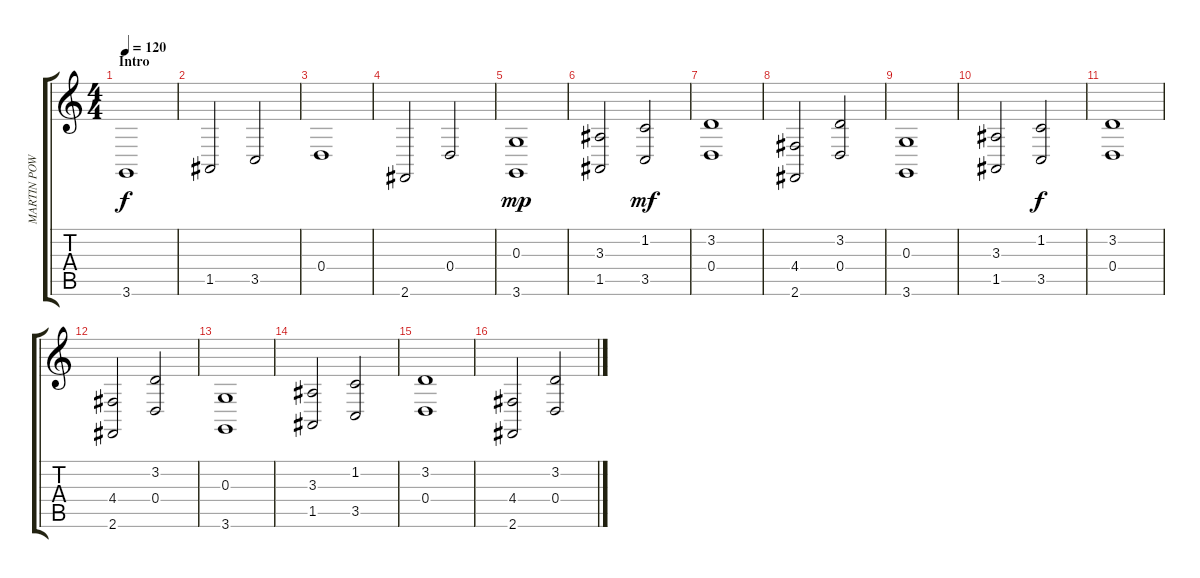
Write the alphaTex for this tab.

\track ("MARTIN POWELL" "MARTIN POW") {instrument stringensemble1}
\staff {score tabs}
\tuning (E4 B3 G3 D3 A2 E2) {hide}
\ts (4 4)
\section ("" "Intro")
\tempo 120
\clef g2
\ks c
3.6.1{dy f instrument stringensemble1} |
1.5.2 3.5.2 |
0.4.1 |
2.6.2 0.4.2 |
(0.3 3.6).1{dy mp} |
(3.3 1.5).2 (1.2 3.5).2{dy mf} |
(3.2 0.4).1 |
(4.4 2.6).2 (3.2 0.4).2 |
(0.3 3.6).1 |
(3.3 1.5).2 (1.2 3.5).2{dy f} |
(3.2 0.4).1 |
(4.4 2.6).2 (3.2 0.4).2 |
(0.3 3.6).1 |
(3.3 1.5).2 (1.2 3.5).2 |
(3.2 0.4).1 |
(4.4 2.6).2 (3.2 0.4).2
